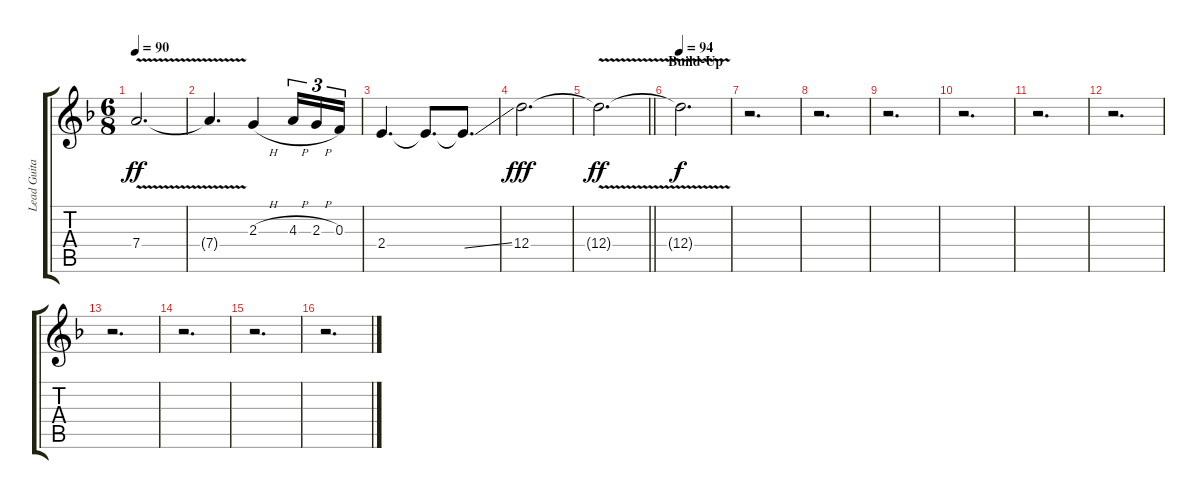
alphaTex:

\track ("Lead Guitar" "Lead Guita") {instrument distortionguitar}
\staff {score tabs}
\tuning (E4 A3 F3 D3 A2 D2) {hide}
\ts (6 8)
\tempo 90
\clef g2
\ks dminor
7.4{v t}.2{d dy ff} |
7.4{t}.4{d} 2.3{h}.4 4.3{h}.16{tu (3 2)} 2.3{h}.16{tu (3 2)} 0.3.16{tu (3 2)} |
2.4.4{d} 2.4{t}.8{d} 2.4{ss t}.8{d} |
12.4.2{d dy fff} |
\barLineRight lightlight
12.4{v t}.2{d dy ff} |
\section ("" "Build-Up")
\tempo 94
12.4{t}.2{d dy f volume 0} |
r.2{d} |
r.2{d} |
r.2{d} |
r.2{d} |
r.2{d} |
r.2{d} |
r.2{d} |
r.2{d} |
r.2{d} |
r.2{d}
